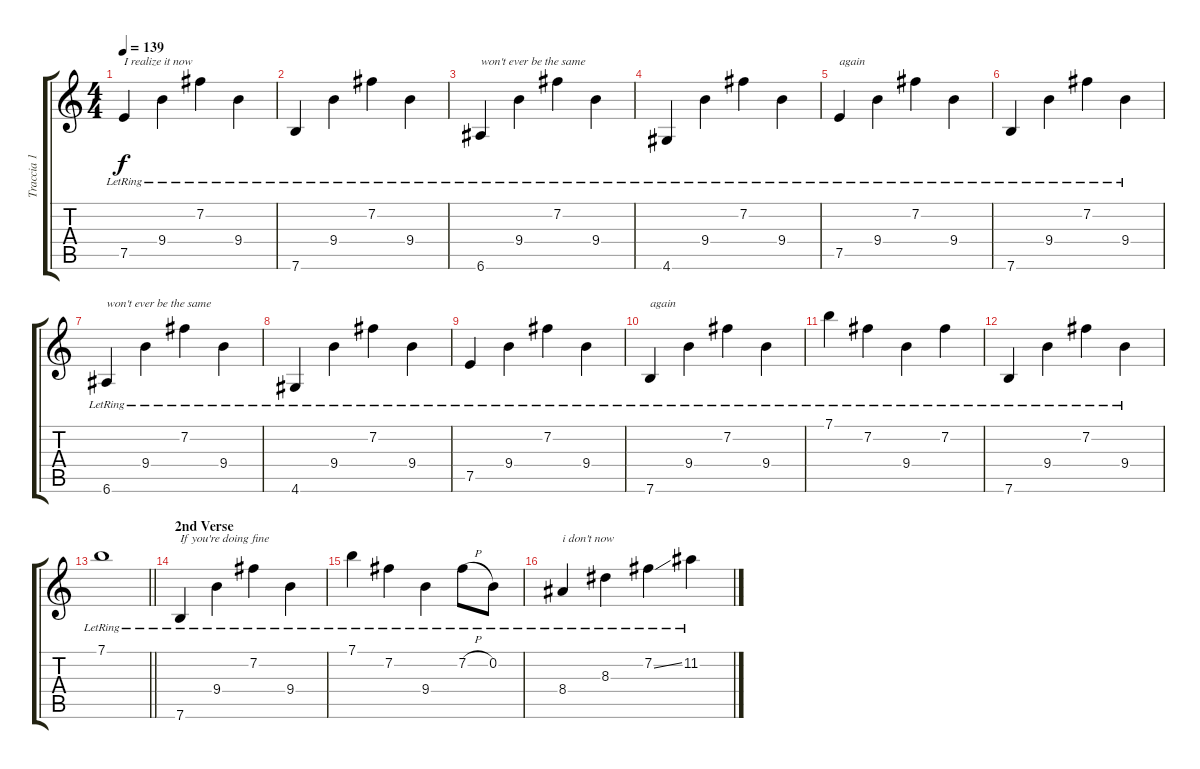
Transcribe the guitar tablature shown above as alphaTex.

\track ("Traccia 1" "Traccia 1") {instrument acousticguitarsteel}
\staff {score tabs}
\tuning (E4 B3 G3 D3 A2 E2) {hide}
\ts (4 4)
\tempo 139
\clef g2
\ks c
7.5{lr}.4{txt "I realize it now" dy f} 9.4{lr}.4 7.2{lr}.4 9.4{lr}.4 |
7.6{lr}.4 9.4{lr}.4 7.2{lr}.4 9.4{lr}.4 |
6.6{lr}.4{txt "won't ever be the same"} 9.4{lr}.4 7.2{lr}.4 9.4{lr}.4 |
4.6{lr}.4 9.4{lr}.4 7.2{lr}.4 9.4{lr}.4 |
7.5{lr}.4{txt "again"} 9.4{lr}.4 7.2{lr}.4 9.4{lr}.4 |
7.6{lr}.4 9.4{lr}.4 7.2{lr}.4 9.4{lr}.4 |
6.6{lr}.4{txt "won't ever be the same"} 9.4{lr}.4 7.2{lr}.4 9.4{lr}.4 |
4.6{lr}.4 9.4{lr}.4 7.2{lr}.4 9.4{lr}.4 |
7.5{lr}.4 9.4{lr}.4 7.2{lr}.4 9.4{lr}.4 |
7.6{lr}.4{txt "again"} 9.4{lr}.4 7.2{lr}.4 9.4{lr}.4 |
7.1{lr}.4 7.2{lr}.4 9.4{lr}.4 7.2{lr}.4 |
7.6{lr}.4 9.4{lr}.4 7.2{lr}.4 9.4{lr}.4 |
\barLineRight lightlight
7.1{lr}.1 |
\section ("" "2nd Verse")
7.6{lr}.4{txt "If you're doing fine"} 9.4{lr}.4 7.2{lr}.4 9.4{lr}.4 |
7.1{lr}.4 7.2{lr}.4 9.4{lr}.4 7.2{h lr}.8 0.2{lr}.8 |
8.4{lr}.4{txt "i don't now"} 8.3{lr}.4 7.2{ss lr}.4 11.2{lr}.4
